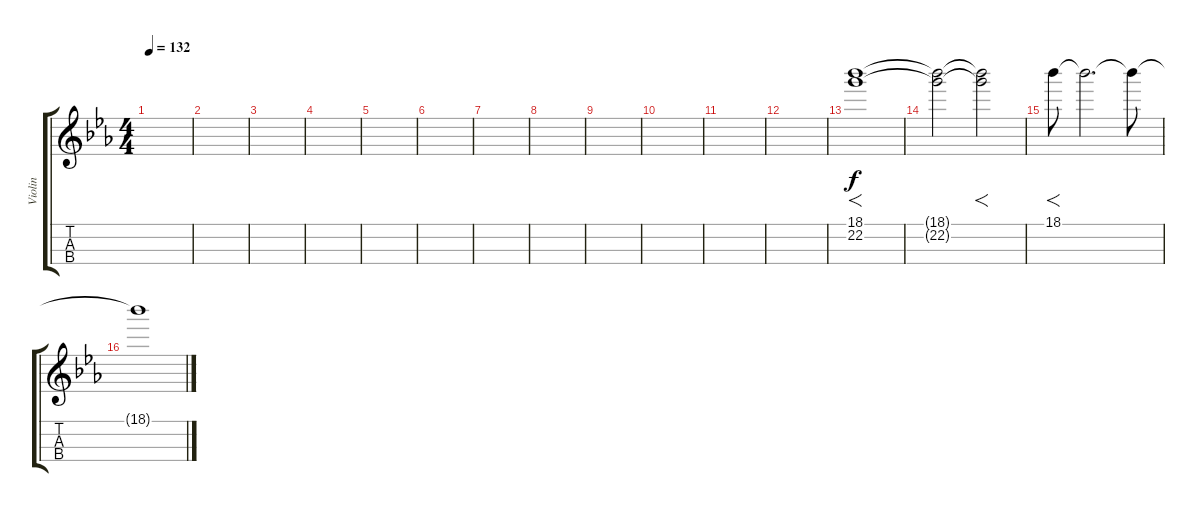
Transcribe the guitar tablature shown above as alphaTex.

\track ("Violin" "Violin") {instrument violin}
\staff {score tabs}
\tuning (E5 A4 Bb3 G3) {hide}
\ts (4 4)
\tempo 132
\clef g2
\ks eb
|
|
|
|
|
|
|
|
|
|
|
|
(18.1 22.2).1{f} |
(18.1{t} 22.2{t}).2 (18.1{t} 22.2{t}).2{f} |
18.1.8{f} 18.1{t}.2{d} 18.1{t}.8 |
18.1{t}.1
